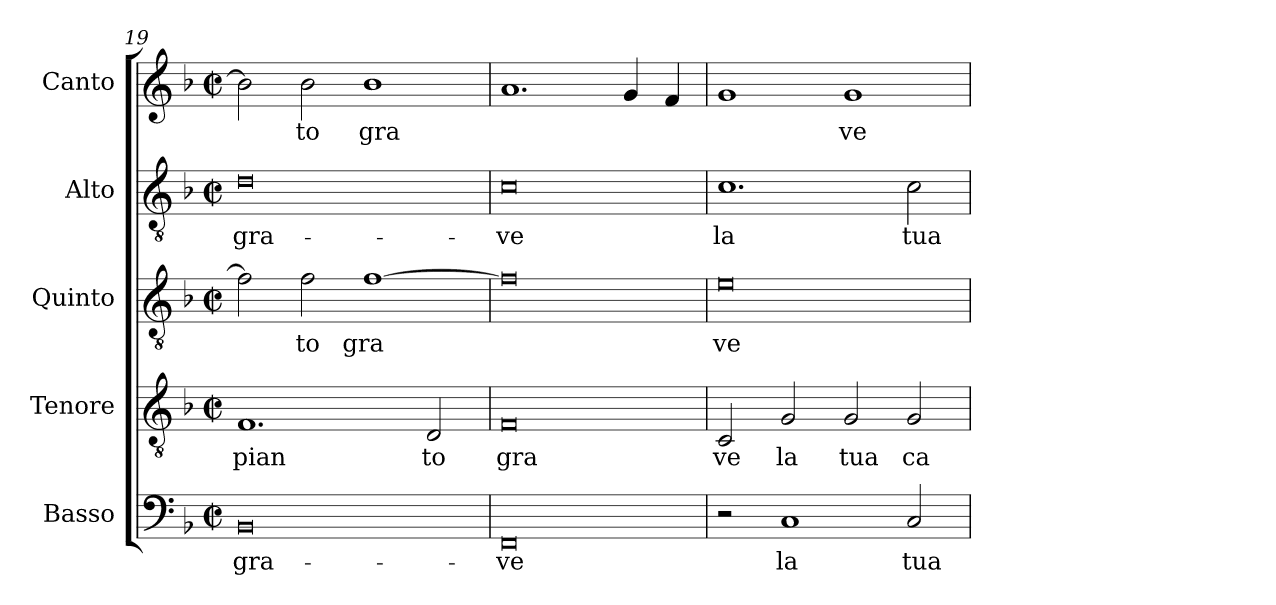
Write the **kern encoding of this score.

**kern	**text	**kern	**text	**kern	**text	**kern	**text	**kern	**text
*part5	*part5	*part4	*part4	*part3	*part3	*part2	*part2	*part1	*part1
*staff5	*staff5	*staff4	*staff4	*staff3	*staff3	*staff2	*staff2	*staff1	*staff1
*I"Basso	*	*I"Tenore	*	*I"Quinto	*	*I"Alto	*	*I"Canto	*
*clefF4	*	*clefGv2	*	*clefGv2	*	*clefGv2	*	*clefG2	*
*k[b-]	*	*k[b-]	*	*k[b-]	*	*k[b-]	*	*k[b-]	*
*F:	*	*F:	*	*F:	*	*F:	*	*F:	*
*M2/2	*	*M2/2	*	*M2/2	*	*M2/2	*	*M2/2	*
*met(c|)	*	*met(c|)	*	*met(c|)	*	*met(c|)	*	*met(c|)	*
=19	=19	=19	=19	=19	=19	=19	=19	=19	=19
!	!LO:LY:b:cj	!	!LO:LY:b:cj	!	!	!	!LO:LY:b:cj	!	!
0BB-	gra-	1.F	pian	2f\]	.	0d	gra-	2b-\]	.
!	!	!	!	!	!LO:LY:b:cj	!	!	!	!LO:LY:b:cj
.	.	.	.	2f\	to	.	.	2b-\	to
!	!	!	!	!	!LO:LY:b:cj	!	!	!	!LO:LY:b:cj
.	.	.	.	[>1f	gra	.	.	1b-	gra
!	!	!	!LO:LY:b:cj	!	!	!	!	!	!
.	.	2D/	to	.	.	.	.	.	.
=20	=20	=20	=20	=20	=20	=20	=20	=20	=20
!	!LO:LY:b:cj	!	!LO:LY:b:cj	!	!	!	!LO:LY:b:cj	!	!
0FF	-ve	0F	gra	0f]	.	0c	-ve	1.a	.
.	.	.	.	.	.	.	.	4g/	.
.	.	.	.	.	.	.	.	4f/	.
=21	=21	=21	=21	=21	=21	=21	=21	=21	=21
!	!	!	!LO:LY:b:cj	!	!LO:LY:b:cj	!	!LO:LY:b:cj	!	!
2r	.	2C/	ve	0e	ve	1.c	la	1g	.
!	!LO:LY:b:cj	!	!LO:LY:b:cj	!	!	!	!	!	!
1C	la	2G/	la	.	.	.	.	.	.
!	!	!	!LO:LY:b:cj	!	!	!	!	!	!LO:LY:b:cj
.	.	2G/	tua	.	.	.	.	1g	ve
!	!LO:LY:b:cj	!	!LO:LY:b:cj	!	!	!	!LO:LY:b:cj	!	!
2C/	tua	2G/	ca	.	.	2c\	tua	.	.
=	=	=	=	=	=	=	=	=	=
*-	*-	*-	*-	*-	*-	*-	*-	*-	*-
